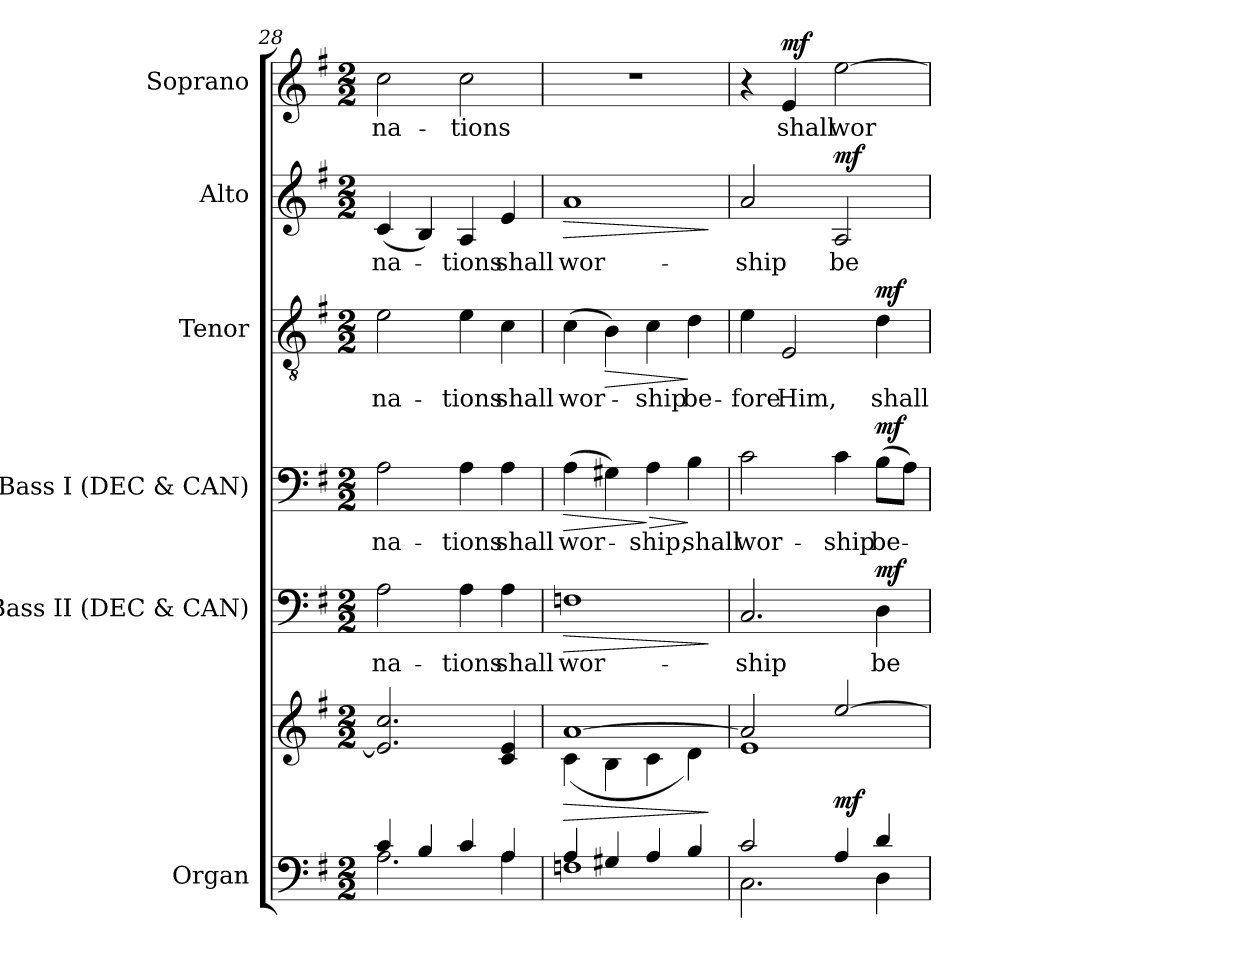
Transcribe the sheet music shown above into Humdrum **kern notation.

**kern	**kern	**dynam	**kern	**text	**dynam	**kern	**text	**dynam	**kern	**text	**dynam	**kern	**text	**dynam	**kern	**text	**dynam
*part6	*part6	*part6	*part5	*part5	*part5	*part4	*part4	*part4	*part3	*part3	*part3	*part2	*part2	*part2	*part1	*part1	*part1
*staff7	*staff6	*staff6/7	*staff5	*staff5	*staff5	*staff4	*staff4	*staff4	*staff3	*staff3	*staff3	*staff2	*staff2	*staff2	*staff1	*staff1	*staff1
*I"Organ	*	*	*I"Bass II (DEC & CAN)	*	*	*I"Bass I (DEC & CAN)	*	*	*I"Tenor	*	*	*I"Alto	*	*	*I"Soprano	*	*
*I'Org.	*	*	*I'B II.	*	*	*I'B I.	*	*	*I'T.	*	*	*I'A.	*	*	*I'S.	*	*
*clefF4	*clefG2	*	*clefF4	*	*	*clefF4	*	*	*clefGv2	*	*	*clefG2	*	*	*clefG2	*	*
*	*	*	*	*	*	*	*	*	*ITrd7c12	*	*	*	*	*	*	*	*
*k[f#]	*k[f#]	*	*k[f#]	*	*	*k[f#]	*	*	*k[f#]	*	*	*k[f#]	*	*	*k[f#]	*	*
*G:	*G:	*	*G:	*	*	*G:	*	*	*G:	*	*	*G:	*	*	*G:	*	*
*M2/2	*M2/2	*	*M2/2	*	*	*M2/2	*	*	*M2/2	*	*	*M2/2	*	*	*M2/2	*	*
=28	=28	=28	=28	=28	=28	=28	=28	=28	=28	=28	=28	=28	=28	=28	=28	=28	=28
*^	*	*	*	*	*	*	*	*	*	*	*	*	*	*	*	*	*
!	!	!	!	!	!LO:LY:b:color=#000000	!	!	!	!	!	!	!	!	!	!	!	!	!
!	!	!	!	!	!	!	!	!LO:LY:b:color=#000000	!	!	!	!	!	!	!	!	!	!
!	!	!	!	!	!	!	!	!	!	!	!LO:LY:b:color=#000000	!	!	!	!	!	!	!
!	!	!	!	!	!	!	!	!	!	!	!	!	!	!LO:LY:b:color=#000000	!	!	!	!
!	!	!	!	!	!	!	!	!	!	!	!	!	!	!	!	!	!LO:LY:b:color=#000000	!
4ci/	2.Ai\	2.ei/] 2.cci	.	2Ai\	na-	.	2Ai\	na-	.	2Ei\	na-	.	(4ci/	na-	.	2cci\	na-	.
4Bi/	.	.	.	.	.	.	.	.	.	.	.	.	4Bi/)	.	.	.	.	.
!	!	!	!	!	!LO:LY:b:color=#000000	!	!	!	!	!	!	!	!	!	!	!	!	!
!	!	!	!	!	!	!	!	!LO:LY:b:color=#000000	!	!	!	!	!	!	!	!	!	!
!	!	!	!	!	!	!	!	!	!	!	!LO:LY:b:color=#000000	!	!	!	!	!	!	!
!	!	!	!	!	!	!	!	!	!	!	!	!	!	!LO:LY:b:color=#000000	!	!	!	!
!	!	!	!	!	!	!	!	!	!	!	!	!	!	!	!	!	!LO:LY:b:color=#000000	!
4ci/	.	.	.	4Ai\	-tions	.	4Ai\	-tions	.	4Ei\	-tions	.	4Ai/	-tions	.	2cci\	-tions	.
!	!	!	!	!	!LO:LY:b:color=#000000	!	!	!	!	!	!	!	!	!	!	!	!	!
!	!	!	!	!	!	!	!	!LO:LY:b:color=#000000	!	!	!	!	!	!	!	!	!	!
!	!	!	!	!	!	!	!	!	!	!	!LO:LY:b:color=#000000	!	!	!	!	!	!	!
!	!	!	!	!	!	!	!	!	!	!	!	!	!	!LO:LY:b:color=#000000	!	!	!	!
4Ai/	4Ai\	4ci/ 4ei	.	4Ai\	shall	.	4Ai\	shall	.	4Ci\	shall	.	4ei/	shall	.	.	.	.
!!LO:LB:g=z
=29	=29	=29	=29	=29	=29	=29	=29	=29	=29	=29	=29	=29	=29	=29	=29	=29	=29	=29
!	!	!	!LO:HP:b	!	!	!	!	!	!	!	!	!	!	!	!	!	!	!
*	*	*^	*	*	*	*	*	*	*	*	*	*	*	*	*	*	*	*
!	!	!	!	!	!	!LO:LY:b:color=#000000	!LO:HP:b	!	!	!	!	!	!	!	!	!	!	!	!
!	!	!	!	!	!	!	!	!	!LO:LY:b:color=#000000	!LO:HP:b	!	!	!	!	!	!	!	!	!
!	!	!	!	!	!	!	!	!	!	!	!	!LO:LY:b:color=#000000	!	!	!	!	!	!	!
!	!	!	!	!	!	!	!	!	!	!	!	!	!	!	!LO:LY:b:color=#000000	!LO:HP:b	!	!	!
4Ai/	1Fni	[1ai	(4ci\	>	1Fni	wor-	>	(4Ai\	wor-	>	(4Ci\	wor-	.	1ai	wor-	>	1r	.	.
!	!	!	!	!	!	!	!	!	!	!	!	!	!LO:HP:b	!	!	!	!	!	!
4G#Xi/	.	.	4Bi\	.	.	.	.	4G#Xi\)	.	.	4BBi\)	.	>	.	.	.	.	.	.
!	!	!	!	!	!	!	!	!	!LO:LY:b:color=#000000	!LO:HP:n=1:b	!	!	!	!	!	!	!	!	!
!	!	!	!	!	!	!	!	!	!	!	!	!LO:LY:b:color=#000000	!	!	!	!	!	!	!
4Ai/	.	.	4ci\	.	.	.	.	4Ai\	-ship,	] >	4Ci\	-ship	.	.	.	.	.	.	.
!	!	!	!	!	!	!	!	!	!LO:LY:b:color=#000000	!	!	!	!	!	!	!	!	!	!
!	!	!	!	!	!	!	!	!	!	!	!	!LO:LY:b:color=#000000	!	!	!	!	!	!	!
4Bi/	.	.	4di\)	.	.	.	.	4Bi\	shall	]	4Di\	be-	]	.	.	.	.	.	.
*v	*v	*	*	*	*	*	*	*	*	*	*	*	*	*	*	*	*	*	*
*	*v	*v	*	*	*	*	*	*	*	*	*	*	*	*	*	*	*	*
.	.	]	.	.	]	.	.	.	.	.	.	.	.	]	.	.	.
=30	=30	=30	=30	=30	=30	=30	=30	=30	=30	=30	=30	=30	=30	=30	=30	=30	=30
*^	*^	*	*	*	*	*	*	*	*	*	*	*	*	*	*	*	*
!	!	!	!	!	!	!LO:LY:b:color=#000000	!	!	!	!	!	!	!	!	!	!	!	!	!
!	!	!	!	!	!	!	!	!	!LO:LY:b:color=#000000	!	!	!	!	!	!	!	!	!	!
!	!	!	!	!	!	!	!	!	!	!	!	!LO:LY:b:color=#000000	!	!	!	!	!	!	!
!	!	!	!	!	!	!	!	!	!	!	!	!	!	!	!LO:LY:b:color=#000000	!	!	!	!
2ci/	2.Ci\	2ai/]	1ei	.	2.Ci/	-ship	.	2ci\	wor-	.	4Ei\	-fore	.	2ai/	-ship	.	4r	.	.
!	!	!	!	!	!	!	!	!	!	!	!	!LO:LY:b:color=#000000	!	!	!	!	!	!	!
!	!	!	!	!	!	!	!	!	!	!	!	!	!	!	!	!	!	!LO:LY:b:color=#000000	!
.	.	.	.	.	.	.	.	.	.	.	2EEi/	Him,	.	.	.	.	4ei/	shall	mf
!	!	!	!	!	!	!	!	!	!LO:LY:b:color=#000000	!	!	!	!	!	!	!	!	!	!
!	!	!	!	!	!	!	!	!	!	!	!	!	!	!	!LO:LY:b:color=#000000	!	!	!	!
!	!	!	!	!	!	!	!	!	!	!	!	!	!	!	!	!	!	!LO:LY:b:color=#000000	!
4Ai/	.	[2eei/	.	mf	.	.	.	4ci\	-ship	.	.	.	.	2Ai/	be-	mf	[2eei\	wor-	.
!	!	!	!	!	!	!LO:LY:b:color=#000000	!	!	!	!	!	!	!	!	!	!	!	!	!
!	!	!	!	!	!	!	!	!	!LO:LY:b:color=#000000	!	!	!	!	!	!	!	!	!	!
!	!	!	!	!	!	!	!	!	!	!	!	!LO:LY:b:color=#000000	!	!	!	!	!	!	!
4di/	4Di\	.	.	.	4Di\	be-	mf	(8Bi\L	be-	mf	4Di\	shall	mf	.	.	.	.	.	.
.	.	.	.	.	.	.	.	8Ai\J)	.	.	.	.	.	.	.	.	.	.	.
*v	*v	*	*	*	*	*	*	*	*	*	*	*	*	*	*	*	*	*	*
*	*v	*v	*	*	*	*	*	*	*	*	*	*	*	*	*	*	*	*
=	=	=	=	=	=	=	=	=	=	=	=	=	=	=	=	=	=
*-	*-	*-	*-	*-	*-	*-	*-	*-	*-	*-	*-	*-	*-	*-	*-	*-	*-
